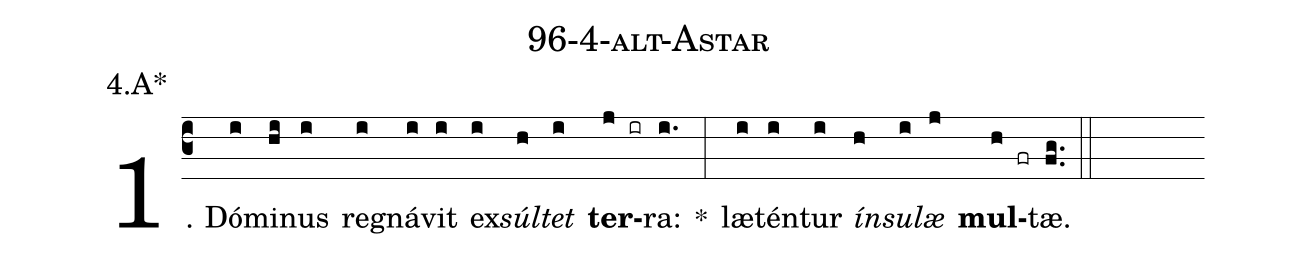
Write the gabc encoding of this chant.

name: 96-4-alt-Astar;
annotation: 4.A*;
%%
(c3)1. Dó(i)mi(hi)nus(i) re(i)gná(i)vit(i) ex(i)<i>súl</i>(h)<i>tet</i>(i) <b>ter</b>(j ir)ra:(i.) *(:) læ(i)tén(i)tur(i) <i>ín</i>(h)<i>su</i>(i)<i>læ</i>(j) <b>mul</b>(h fr)tæ.(fg..) (::)
